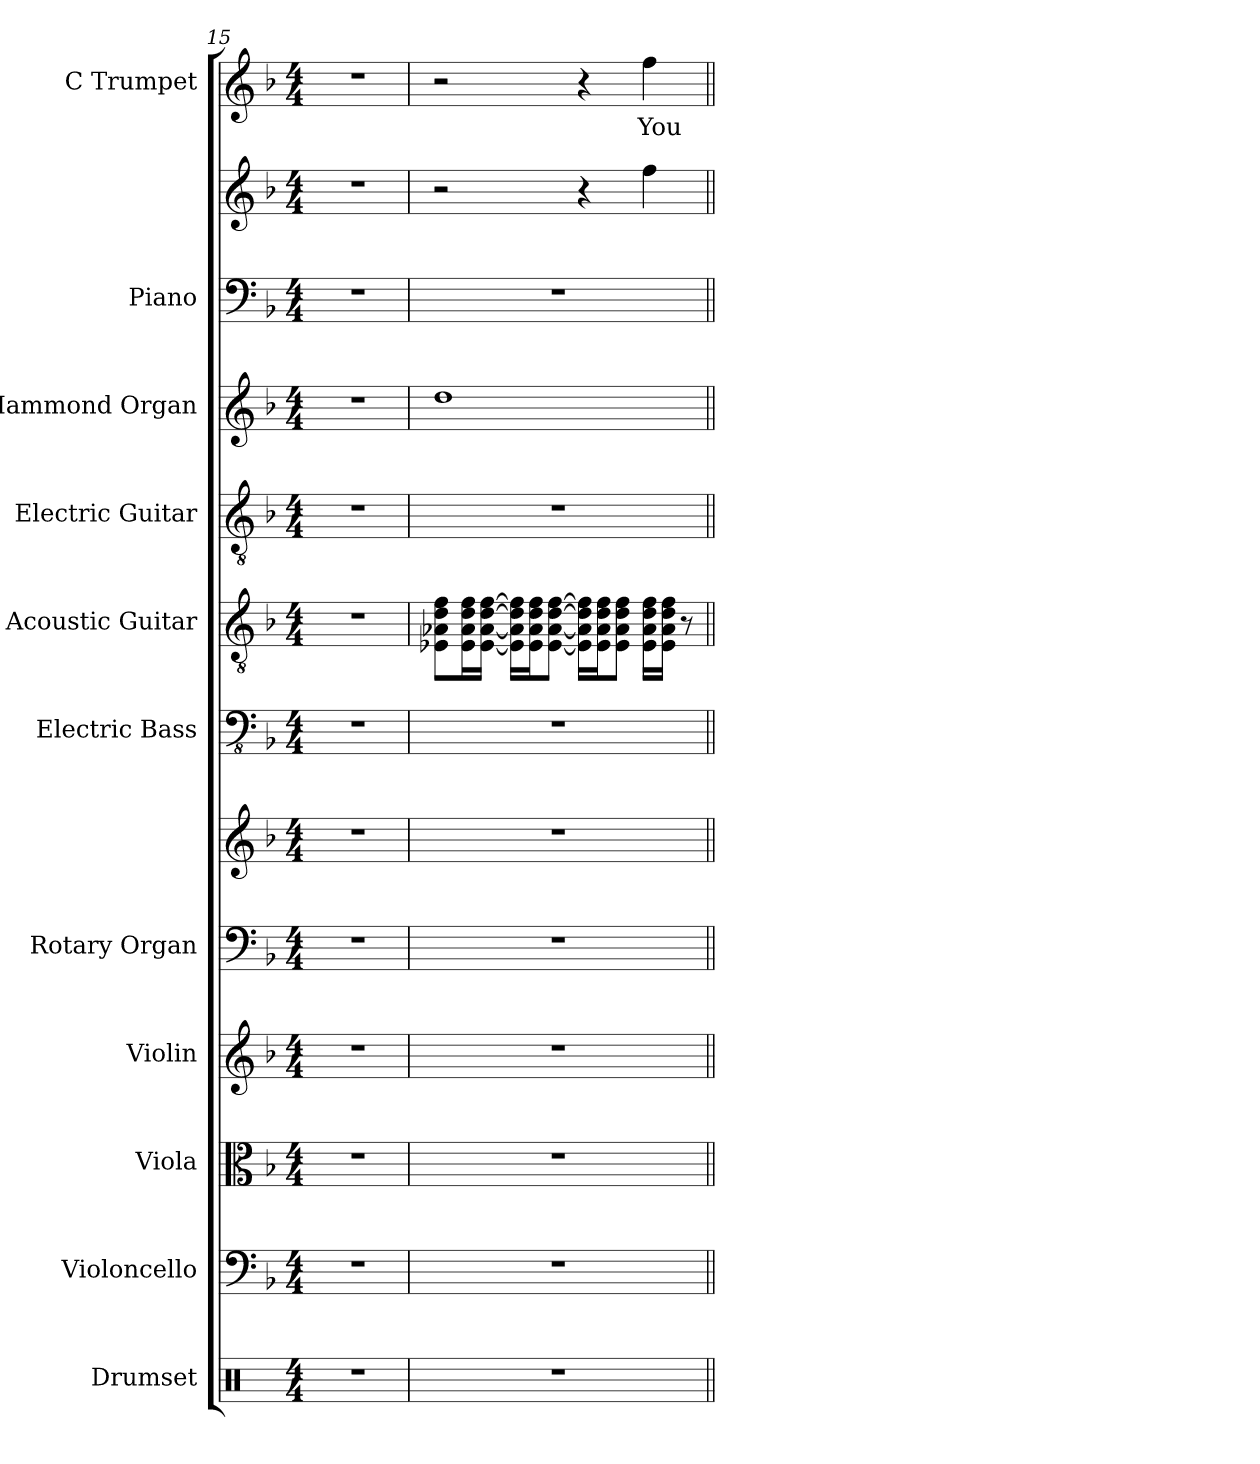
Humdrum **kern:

**kern	**kern	**kern	**kern	**kern	**kern	**kern	**kern	**kern	**kern	**kern	**kern	**kern	**text
*part11	*part10	*part9	*part8	*part7	*part7	*part6	*part5	*part4	*part3	*part2	*part2	*part1	*part1
*staff13	*staff12	*staff11	*staff10	*staff9	*staff8	*staff7	*staff6	*staff5	*staff4	*staff3	*staff2	*staff1	*staff1
*I"Drumset	*I"Violoncello	*I"Viola	*I"Violin	*I"Rotary Organ	*	*I"Electric Bass	*I"Acoustic Guitar	*I"Electric Guitar	*I"Hammond Organ	*I"Piano	*	*I"C Trumpet	*
*I'Drs.	*I'Vc.	*I'Vla.	*I'Vln.	*I'Rot. Org.	*	*I'El. B.	*I'Guit.	*I'El. Guit.	*I'Hm. Org.	*I'Pno.	*	*I'C Tpt.	*
*clefX	*clefF4	*clefC3	*clefG2	*clefF4	*clefG2	*clefFv4	*clefGv2	*clefGv2	*clefG2	*clefF4	*clefG2	*clefG2	*
*k[]	*k[b-]	*k[b-]	*k[b-]	*k[b-]	*k[b-]	*k[b-]	*k[b-]	*k[b-]	*k[b-]	*k[b-]	*k[b-]	*k[b-]	*
*M4/4	*M4/4	*M4/4	*M4/4	*M4/4	*M4/4	*M4/4	*M4/4	*M4/4	*M4/4	*M4/4	*M4/4	*M4/4	*
=15	=15	=15	=15	=15	=15	=15	=15	=15	=15	=15	=15	=15	=15
1r	1r	1r	1r	1r	1r	1r	1r	1r	1r	1r	1r	1r	.
!!LO:PB:g=z
=16	=16	=16	=16	=16	=16	=16	=16	=16	=16	=16	=16	=16	=16
1r	1r	1r	1r	1r	1r	1r	8E-X\ 8A-X\ 8d\ 8f\L	1r	1dd	1r	2r	2r	.
.	.	.	.	.	.	.	16E-\ 16A-\ 16d\ 16f\L	.	.	.	.	.	.
.	.	.	.	.	.	.	[16E-\ [16A-\ [16d\ [16f\JJ	.	.	.	.	.	.
.	.	.	.	.	.	.	16E-\] 16A-\] 16d\] 16f\]LL	.	.	.	.	.	.
.	.	.	.	.	.	.	16E-\ 16A-\ 16d\ 16f\J	.	.	.	.	.	.
.	.	.	.	.	.	.	[8E-\ [8A-\ [8d\ [8f\J	.	.	.	.	.	.
.	.	.	.	.	.	.	16E-\] 16A-\] 16d\] 16f\]LL	.	.	.	4r	4r	.
.	.	.	.	.	.	.	16E-\ 16A-\ 16d\ 16f\J	.	.	.	.	.	.
.	.	.	.	.	.	.	8E-\ 8A-\ 8d\ 8f\J	.	.	.	.	.	.
.	.	.	.	.	.	.	16E-\ 16A-\ 16d\ 16f\LL	.	.	.	4ff\	4ff\	You
.	.	.	.	.	.	.	16E-\ 16A-\ 16d\ 16f\JJ	.	.	.	.	.	.
.	.	.	.	.	.	.	8r	.	.	.	.	.	.
=||	=||	=||	=||	=||	=||	=||	=||	=||	=||	=||	=||	=||	=||
*-	*-	*-	*-	*-	*-	*-	*-	*-	*-	*-	*-	*-	*-
